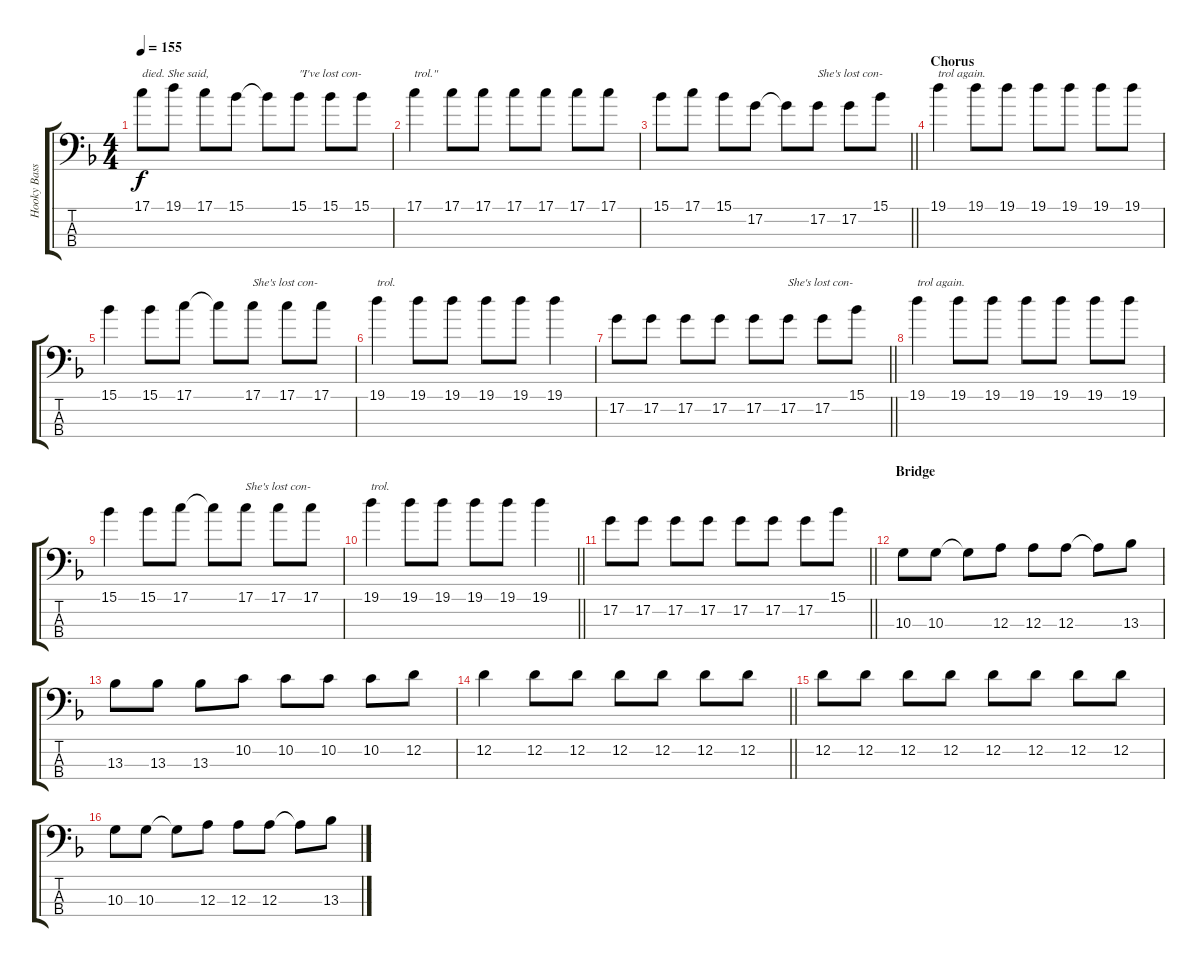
\track ("Hooky Bass" "Hooky Bass") {instrument electricbasspick}
\staff {score tabs}
\tuning (G2 D2 A1 E1) {hide}
\ts (4 4)
\tempo 155
\clef f4
\ks f
17.1.8{txt "died. She said," dy f} 19.1.8 17.1.8 15.1.8 15.1{t}.8 15.1.8{txt "\"I've lost con-"} 15.1.8 15.1.8 |
17.1.4{txt "trol.\""} 17.1.8 17.1.8 17.1.8 17.1.8 17.1.8 17.1.8 |
\barLineRight lightlight
15.1.8 17.1.8 15.1.8 17.2.8 17.2{t}.8 17.2.8{txt "She's lost con-"} 17.2.8 15.1.8 |
\section ("" "Chorus")
19.1.4{txt "trol again."} 19.1.8 19.1.8 19.1.8 19.1.8 19.1.8 19.1.8 |
15.1.4 15.1.8 17.1.8 17.1{t}.8 17.1.8{txt "She's lost con-"} 17.1.8 17.1.8 |
19.1.4{txt "trol."} 19.1.8 19.1.8 19.1.8 19.1.8 19.1.4 |
\barLineRight lightlight
17.2.8 17.2.8 17.2.8 17.2.8 17.2.8 17.2.8{txt "She's lost con-"} 17.2.8 15.1.8 |
19.1.4{txt "trol again."} 19.1.8 19.1.8 19.1.8 19.1.8 19.1.8 19.1.8 |
15.1.4 15.1.8 17.1.8 17.1{t}.8 17.1.8{txt "She's lost con-"} 17.1.8 17.1.8 |
\barLineRight lightlight
19.1.4{txt "trol."} 19.1.8 19.1.8 19.1.8 19.1.8 19.1.4 |
\barLineRight lightlight
17.2.8 17.2.8 17.2.8 17.2.8 17.2.8 17.2.8 17.2.8 15.1.8 |
\section ("" "Bridge")
10.3.8 10.3.8 10.3{t}.8 12.3.8 12.3.8 12.3.8 12.3{t}.8 13.3.8 |
13.3.8 13.3.8 13.3.8 10.2.8 10.2.8 10.2.8 10.2.8 12.2.8 |
\barLineRight lightlight
12.2.4 12.2.8 12.2.8 12.2.8 12.2.8 12.2.8 12.2.8 |
12.2.8 12.2.8 12.2.8 12.2.8 12.2.8 12.2.8 12.2.8 12.2.8 |
10.3.8 10.3.8 10.3{t}.8 12.3.8 12.3.8 12.3.8 12.3{t}.8 13.3.8
